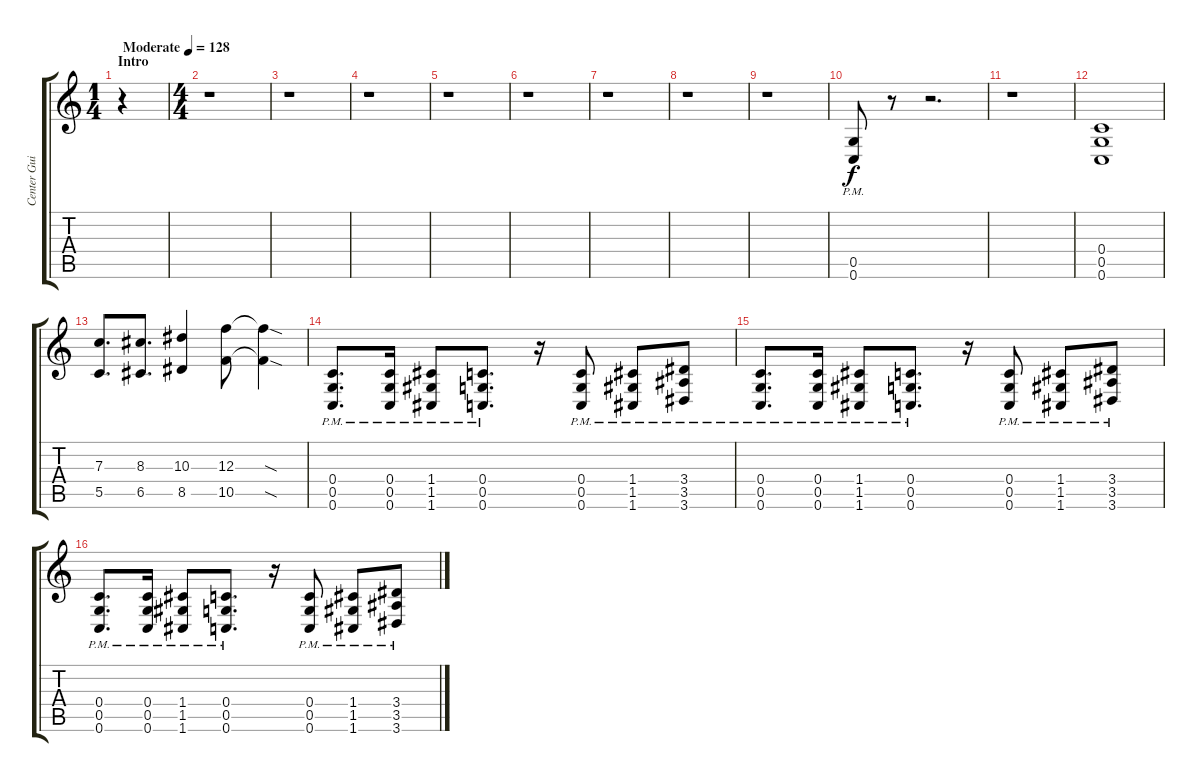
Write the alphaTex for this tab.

\track ("Center Guitar" "Center Gui") {instrument distortionguitar}
\staff {score tabs}
\tuning (D4 A3 F3 C3 G2 C2) {hide}
\ts (1 4)
\section ("" "Intro")
\tempo (128 "Moderate")
\clef g2
\ks c
r.4{dy f instrument distortionguitar} |
\ts (4 4)
r.1 |
r.1 |
r.1 |
r.1 |
r.1 |
r.1 |
r.1 |
r.1 |
(0.5{pm} 0.6{pm}).8 r.8 r.2{d} |
r.1 |
(0.4 0.5 0.6).1 |
(7.3 5.5).8{d} (8.3 6.5).8{d} (10.3 8.5).4 (12.3 10.5).8 (12.3{sod t} 10.5{sod t}).4 |
(0.4{pm} 0.5{pm} 0.6{pm}).8{d} (0.4{pm} 0.5{pm} 0.6{pm}).16 (1.4{pm} 1.5{pm} 1.6{pm}).8 (0.4{pm} 0.5{pm} 0.6{pm}).8{d} r.16 (0.4{pm} 0.5{pm} 0.6{pm}).8 (1.4{pm} 1.5{pm} 1.6{pm}).8 (3.4{pm} 3.5{pm} 3.6{pm}).8 |
(0.4{pm} 0.5{pm} 0.6{pm}).8{d} (0.4{pm} 0.5{pm} 0.6{pm}).16 (1.4{pm} 1.5{pm} 1.6{pm}).8 (0.4{pm} 0.5{pm} 0.6{pm}).8{d} r.16 (0.4{pm} 0.5{pm} 0.6{pm}).8 (1.4{pm} 1.5{pm} 1.6{pm}).8 (3.4{pm} 3.5{pm} 3.6{pm}).8 |
(0.4{pm} 0.5{pm} 0.6{pm}).8{d} (0.4{pm} 0.5{pm} 0.6{pm}).16 (1.4{pm} 1.5{pm} 1.6{pm}).8 (0.4{pm} 0.5{pm} 0.6{pm}).8{d} r.16 (0.4{pm} 0.5{pm} 0.6{pm}).8 (1.4{pm} 1.5{pm} 1.6{pm}).8 (3.4{pm} 3.5{pm} 3.6{pm}).8
